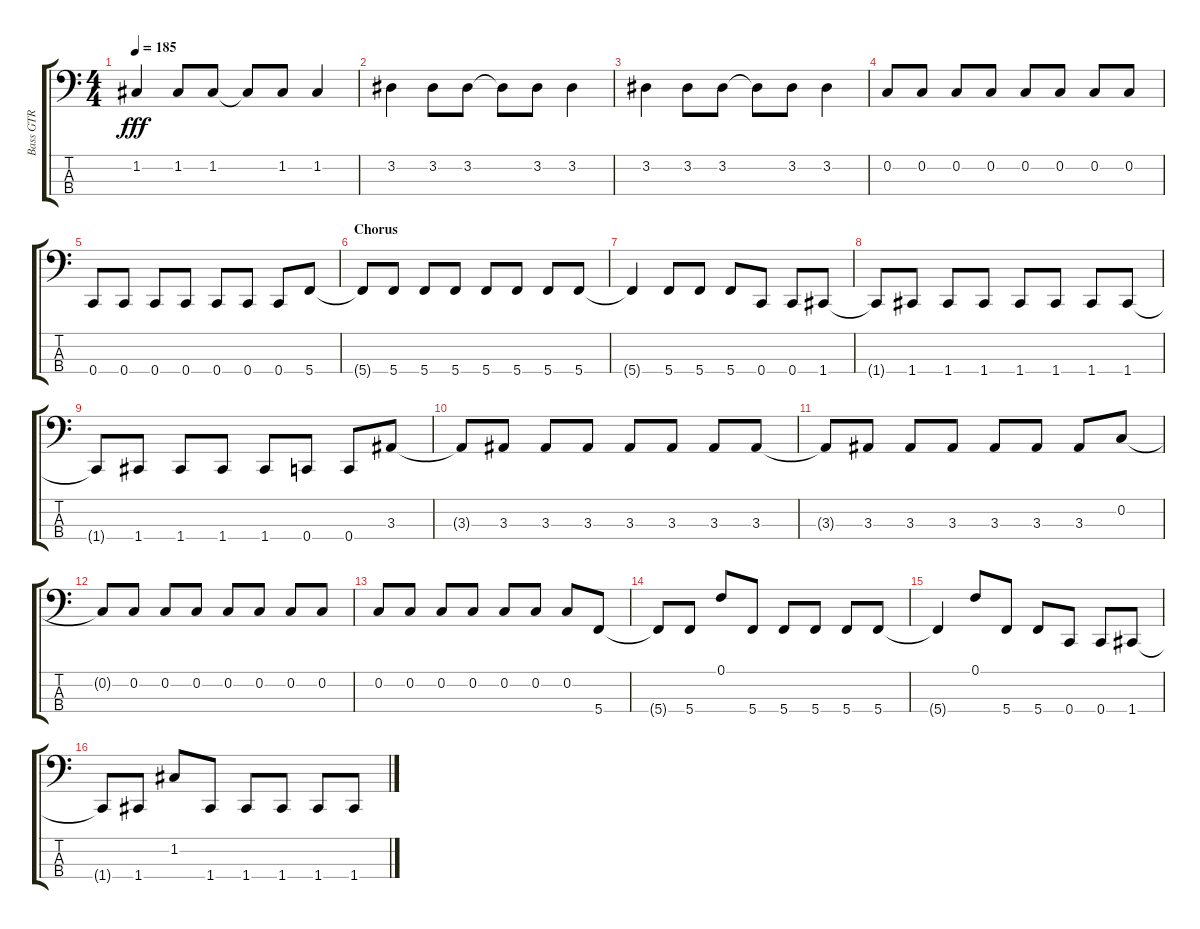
\track ("Bass GTR" "Bass GTR") {instrument electricbassfinger}
\staff {score tabs}
\tuning (F2 C2 G1 C1) {hide}
\ts (4 4)
\tempo 185
\clef f4
\ks aminor
1.2.4{dy fff} 1.2.8 1.2.8 1.2{t}.8 1.2.8 1.2.4 |
3.2.4 3.2.8 3.2.8 3.2{t}.8 3.2.8 3.2.4 |
3.2.4 3.2.8 3.2.8 3.2{t}.8 3.2.8 3.2.4 |
0.2.8 0.2.8 0.2.8 0.2.8 0.2.8 0.2.8 0.2.8 0.2.8 |
0.4.8 0.4.8 0.4.8 0.4.8 0.4.8 0.4.8 0.4.8 5.4.8 |
\section ("" "Chorus")
5.4{t}.8 5.4.8 5.4.8 5.4.8 5.4.8 5.4.8 5.4.8 5.4.8 |
5.4{t}.4 5.4.8 5.4.8 5.4.8 0.4.8 0.4.8 1.4.8 |
1.4{t}.8 1.4.8 1.4.8 1.4.8 1.4.8 1.4.8 1.4.8 1.4.8 |
1.4{t}.8 1.4.8 1.4.8 1.4.8 1.4.8 0.4.8 0.4.8 3.3.8 |
3.3{t}.8 3.3.8 3.3.8 3.3.8 3.3.8 3.3.8 3.3.8 3.3.8 |
3.3{t}.8 3.3.8 3.3.8 3.3.8 3.3.8 3.3.8 3.3.8 0.2.8 |
0.2{t}.8 0.2.8 0.2.8 0.2.8 0.2.8 0.2.8 0.2.8 0.2.8 |
0.2.8 0.2.8 0.2.8 0.2.8 0.2.8 0.2.8 0.2.8 5.4.8 |
5.4{t}.8 5.4.8 0.1.8 5.4.8 5.4.8 5.4.8 5.4.8 5.4.8 |
5.4{t}.4 0.1.8 5.4.8 5.4.8 0.4.8 0.4.8 1.4.8 |
1.4{t}.8 1.4.8 1.2.8 1.4.8 1.4.8 1.4.8 1.4.8 1.4.8
